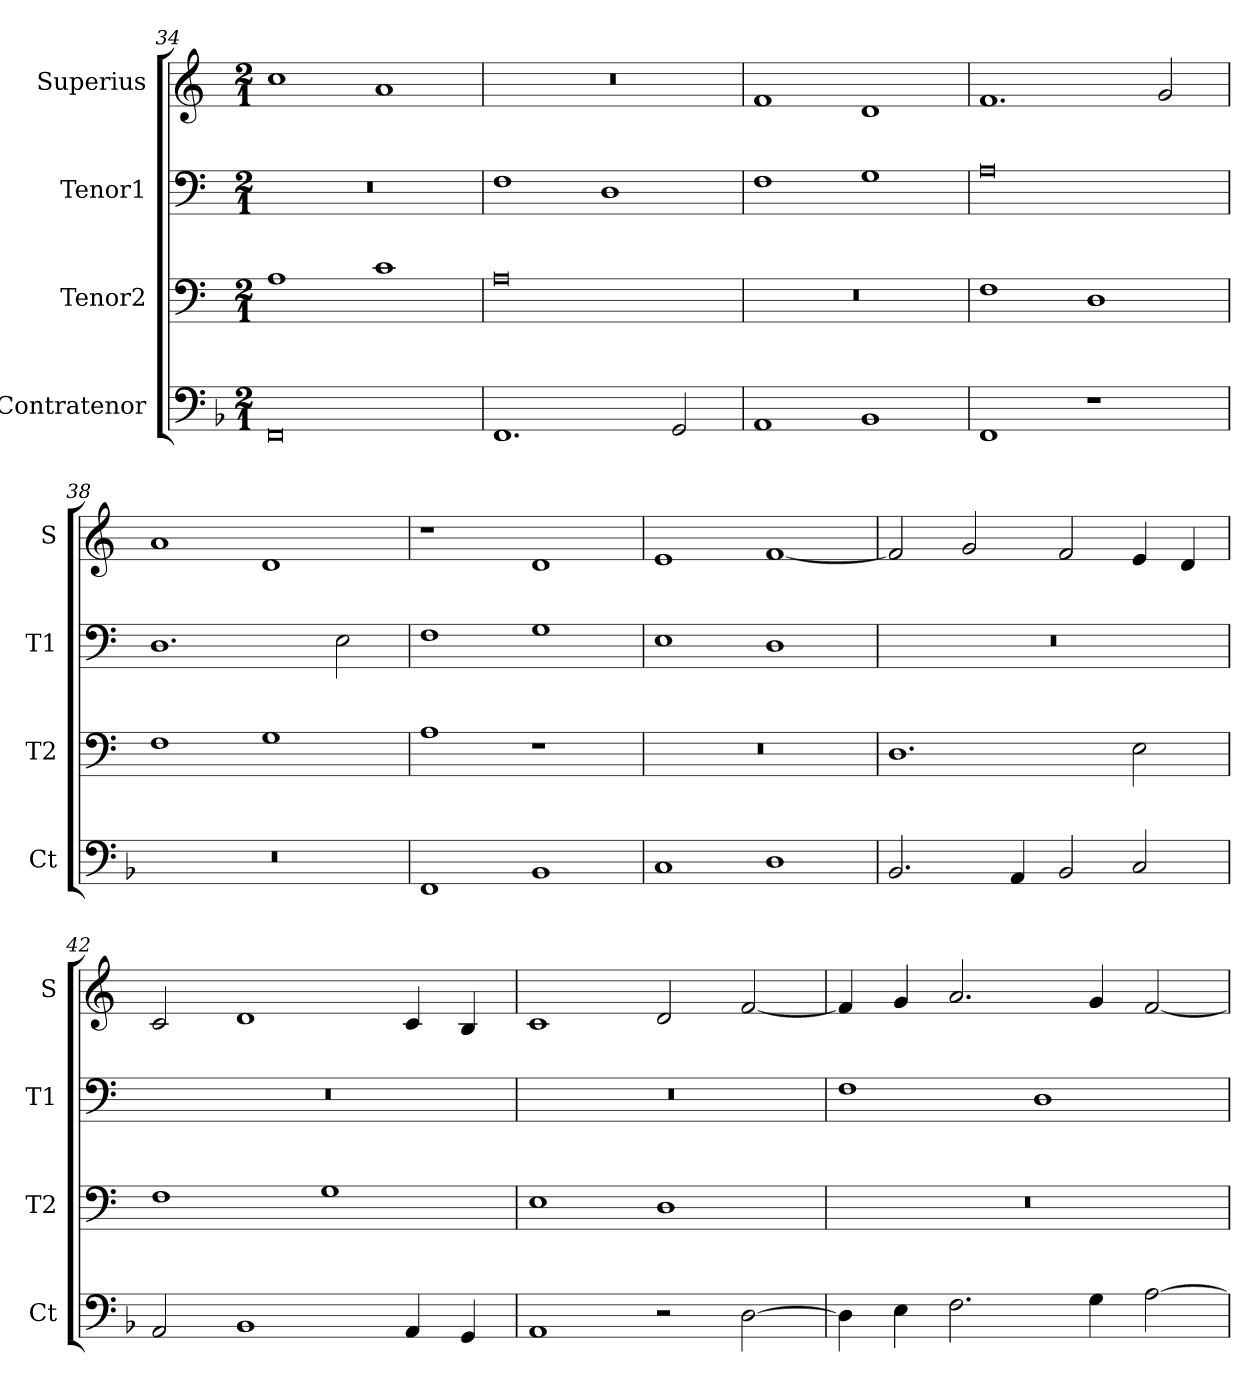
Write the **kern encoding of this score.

**kern	**kern	**kern	**kern
*part4	*part3	*part2	*part1
*staff4	*staff3	*staff2	*staff1
*I"Contratenor	*I"Tenor2	*I"Tenor1	*I"Superius
*I'Ct	*I'T2	*I'T1	*I'S
*clefF4	*clefF4	*clefF4	*clefG2
*k[b-]	*k[]	*k[]	*k[]
*M2/1	*M2/1	*M2/1	*M2/1
=34	=34	=34	=34
0FF	1A	0r	1cc
.	1c	.	1a
=35	=35	=35	=35
1.FF	0A	1F	0r
.	.	1D	.
2GG/	.	.	.
=36	=36	=36	=36
1AA	0r	1F	1f
1BB-	.	1G	1d
=37	=37	=37	=37
1FF	1F	0A	1.f
1r	1D	.	.
.	.	.	2g/
=38	=38	=38	=38
0r	1F	1.D	1a
.	1G	.	1d
.	.	2E\	.
=39	=39	=39	=39
1FF	1A	1F	1r
1BB-	1r	1G	1d
=40	=40	=40	=40
1C	0r	1E	1e
1D	.	1D	[1f
=41	=41	=41	=41
2.BB-/	1.D	0r	2f/]
.	.	.	2g/
4AA/	.	.	.
2BB-/	.	.	2f/
2C/	2E\	.	4e/
.	.	.	4d/
=42	=42	=42	=42
2AA/	1F	0r	2c/
1BB-	.	.	1d
.	1G	.	.
4AA/	.	.	4c/
4GG/	.	.	4B/
=43	=43	=43	=43
1AA	1E	0r	1c
2r	1D	.	2d/
[2D\	.	.	[2f/
=44	=44	=44	=44
4D\]	0r	1F	4f/]
4E\	.	.	4g/
2.F\	.	.	2.a/
.	.	1D	.
4G\	.	.	4g/
[2A\	.	.	[2f/
=	=	=	=
*-	*-	*-	*-
